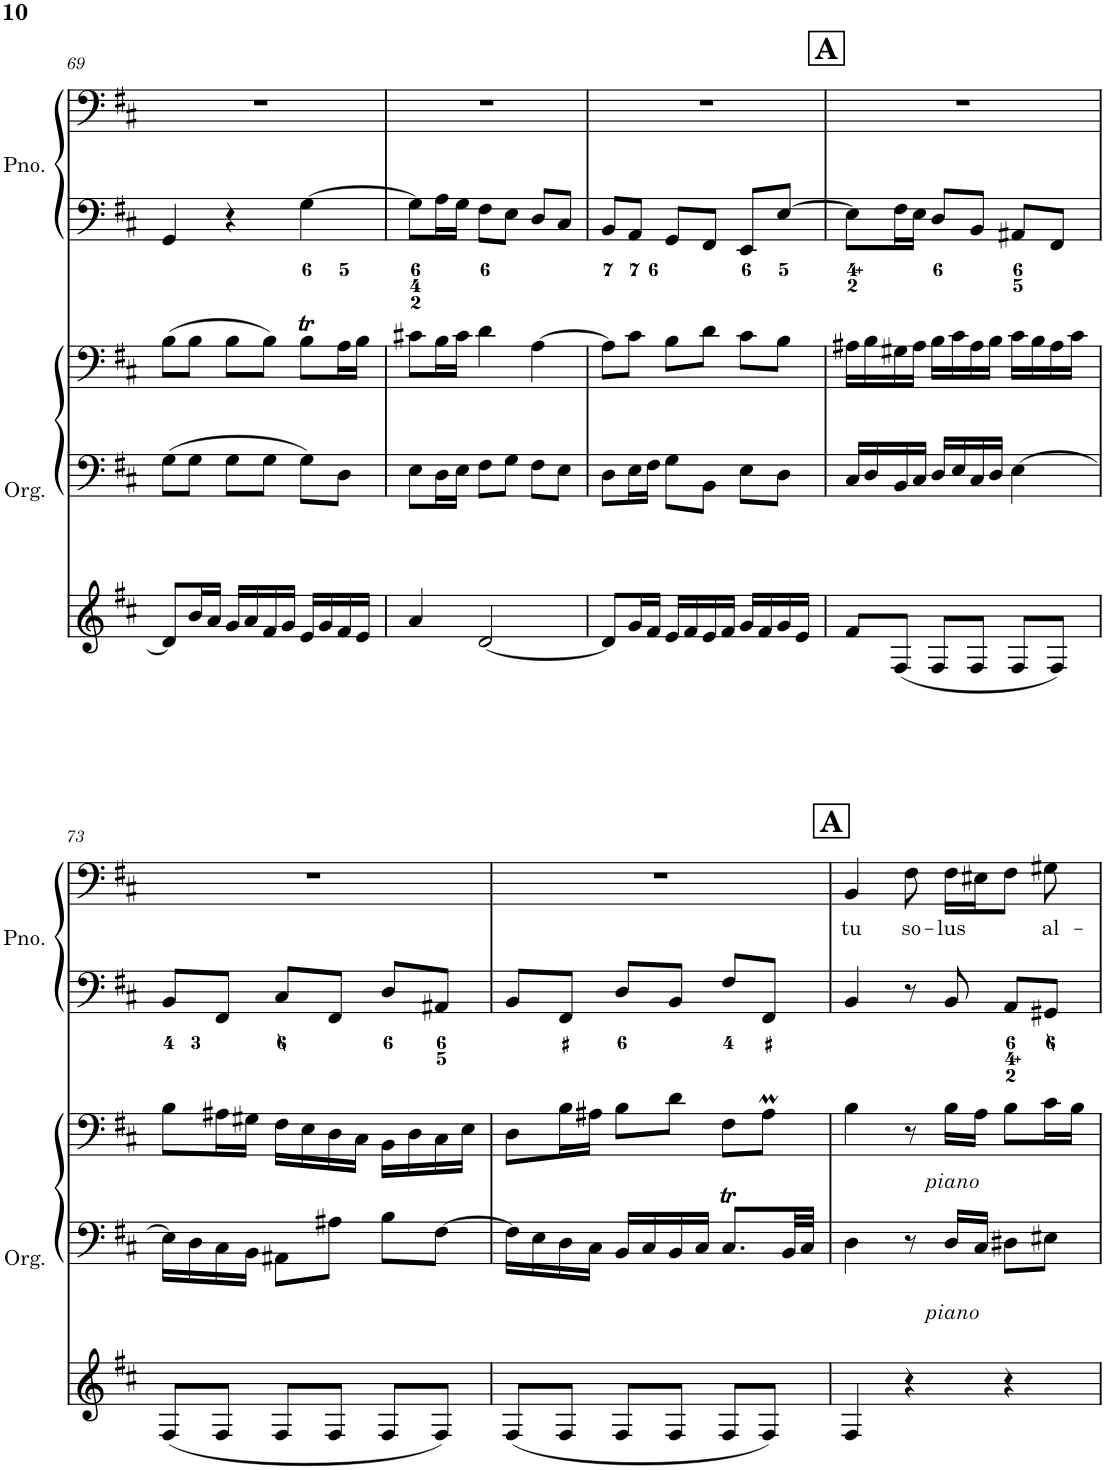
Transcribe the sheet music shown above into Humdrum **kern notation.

**kern	**kern	**kern	**dynam	**kern	**kern	**text
*part2	*part2	*part2	*part2	*part1	*part1	*part1
*staff5	*staff4	*staff3	*staff3/4/5	*staff2	*staff1	*staff1
*I"Organ	*	*	*	*I"Piano	*	*
*I'Org.	*	*	*	*I'Pno.	*	*
!!LO:PB:g=z
*clefG2	*clefF4	*clefF4	*	*clefF4	*clefF4	*
*k[f#c#]	*k[f#c#]	*k[f#c#]	*	*k[f#c#]	*k[f#c#]	*
*M3/4	*M3/4	*M3/4	*	*M3/4	*M3/4	*
=69	=69	=69	=69	=69	=69	=69
8d'/L]	8G\L	(8B\L	.	4GG/	2.r	.
16b'/L	8G\J	8B\J	.	.	.	.
16a'/JJ	.	.	.	.	.	.
16g'/LL	8G\L	8B\L	.	4r	.	.
16a'/	.	.	.	.	.	.
16f#'/	8G\J	8B\J)	.	.	.	.
16g'/JJ	.	.	.	.	.	.
16e'/LL	8G\L	8BT\L	.	[4G\	.	.
16g'/	.	.	.	.	.	.
16f#'/	8D\J	16A\L	.	.	.	.
16e'/JJ	.	16B\JJ	.	.	.	.
=70	=70	=70	=70	=70	=70	=70
8.a/	8E\L	8c#X\L	.	8G\L]	2.r	.
.	16D'\L	16B\L	.	16A\L	.	.
16ryy	16E'\JJ	16c#\JJ	.	16G\JJ	.	.
[2d/	8F#\L	4d\	.	8F#\L	.	.
.	8G\J	.	.	8E\J	.	.
.	8F#\L	[4A\	.	8D/L	.	.
.	8E\J	.	.	8C#/J	.	.
=71	=71	=71	=71	=71	=71	=71
8d'/L]	8D\L	8A\L]	.	8BB/L	2.r	.
16g'/L	16E'\L	8c#\J	.	8AA/J	.	.
16f#'/JJ	16F#'\JJ	.	.	.	.	.
16e'/LL	8G\L	8B\L	.	8GG/L	.	.
16f#'/	.	.	.	.	.	.
16e'/	8BB\J	8d\J	.	8FF#/J	.	.
16f#'/JJ	.	.	.	.	.	.
16g'/LL	8E\L	8c#\L	.	8EE/L	.	.
16f#'/	.	.	.	.	.	.
16g'/	8D\J	8B\J	.	[8E/J	.	.
16e'/JJ	.	.	.	.	.	.
!!LO:REH:place=s1:a:B:cj:fs=14:t=A
=72	=72	=72	=72	=72	=72	=72
8f#/L	16C#'/LL	16A#X'\LL	.	8E\L]	2.r	.
.	16D'/	16B'\	.	.	.	.
8F#'>/J	16BB'/	16G#X'\	.	16F#\L	.	.
.	16C#'/JJ	16A#'\JJ	.	16E\JJ	.	.
8F#'>/L	16D'/LL	16B'\LL	.	8D/L	.	.
.	16E'/	16c#'\	.	.	.	.
8F#'>/J	16C#'/	16A#'\	.	8BB/J	.	.
.	16D'/JJ	16B'\JJ	.	.	.	.
8F#'>/L	[4E\	16c#'\LL	.	8AA#X/L	.	.
.	.	16B'\	.	.	.	.
8F#'>/J	.	16A#'\	.	8FF#/J	.	.
.	.	16c#'\JJ	.	.	.	.
!!LO:LB:g=z
=73	=73	=73	=73	=73	=73	=73
8F#'>/L	16E'\LL]	8B\L	.	8BB'/L	2.r	.
.	16D'\	.	.	.	.	.
8F#'>/J	16C#'\	16A#X'\L	.	8FF#'/J	.	.
.	16BB'\JJ	16G#X'\JJ	.	.	.	.
8F#'>/L	8AA#X'\L	16F#'\LL	.	8C#'/L	.	.
.	.	16E'\	.	.	.	.
8F#'>/J	8A#X'\J	16D'\	.	8FF#'/J	.	.
.	.	16C#'\JJ	.	.	.	.
8F#'>/L	8B'\L	16BB'\LL	.	8D'/L	.	.
.	.	16D'\	.	.	.	.
8F#'>/J	[8F#\J	16C#'\	.	8AA#X'/J	.	.
.	.	16E'\JJ	.	.	.	.
=74	=74	=74	=74	=74	=74	=74
8F#'>/L	16F#'\LL]	8D\L	.	8BB'/L	2.r	.
.	16E'\	.	.	.	.	.
8F#'>/J	16D'\	16B'\L	.	8FF#'/J	.	.
.	16C#'\JJ	16A#X'\JJ	.	.	.	.
8F#'>/L	16BB'/LL	8B'\L	.	8D'/L	.	.
.	16C#'/	.	.	.	.	.
8F#'>/J	16BB'/	8d'\J	.	8BB'/J	.	.
.	16C#'/JJ	.	.	.	.	.
8F#'>/L	8.C#t/L	8F#'\L	.	8F#'/L	.	.
8F#'>/J	.	8A#m\J	.	8FF#'/J	.	.
.	32BB/LL	.	.	.	.	.
.	32C#/JJJ	.	.	.	.	.
!!LO:REH:place=s1:a:B:cj:fs=14:t=A
=75	=75	=75	=75	=75	=75	=75
!	!	!	!	!	!	!LO:LY:b
4F#/	4D\	4B\	.	4BB/	4BB/	tu
!	!	!	!	!	!	!LO:LY:b
4r	8r	8r	.	8r	8F#\	so-
!	!	!	!LO:DY:b=2	!	!	!LO:LY:b
!	!	!	!LO:DY:n=1:b	!	!	!
.	16D'/LL	16B'\LL	other-dynamics other-dynamics	8BB/	16F#\LL	-lus
.	16C#'/JJ	16A'\JJ	.	.	16E#X\J	.
4r	8D#X\L	8B\L	.	8AA/L	8F#\J	.
!	!	!	!	!	!	!LO:LY:b
.	8E#X\J	16c#'\L	.	8GG#X/J	8G#X\	al-
.	.	16B'\JJ	.	.	.	.
=	=	=	=	=	=	=
*-	*-	*-	*-	*-	*-	*-
